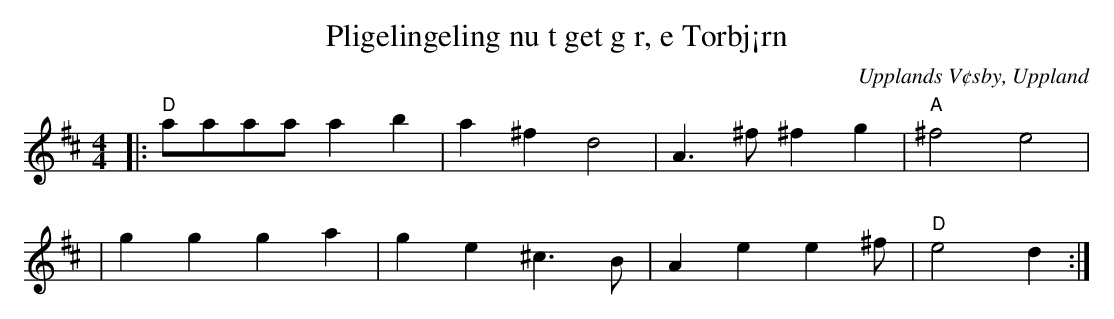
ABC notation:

X:1
T:Pligelingeling nu t get g r, e Torbj¡rn
O:Upplands V¢sby, Uppland
M:4/4
L:1/8
K:D
|: "D"aaaa a2 b2 |a2^f2 d4 | A3^f ^f2g2 | "A"^f4 e4 |
| g2g2g2a2 |g2e2^c3B | A2e2e2^f | "D"e4 d2 :|
